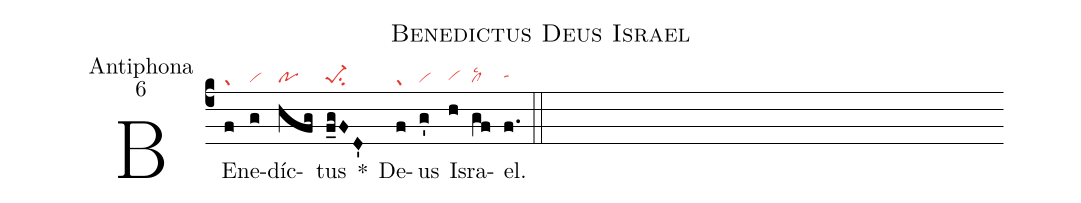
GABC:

name:Benedictus Deus Israel;
office-part:Antiphona;
mode:6;
nabc-lines:1;
%%
(c4)
BE(f|gr)ne(g|vi)díc(hfg|po)tus(f_gFD'|pe-1su2) *()
De(f|gr)us(g'|vi) Is(h|vihg)ra(gf|cllsc2)el.(f.|tahh) (::)
